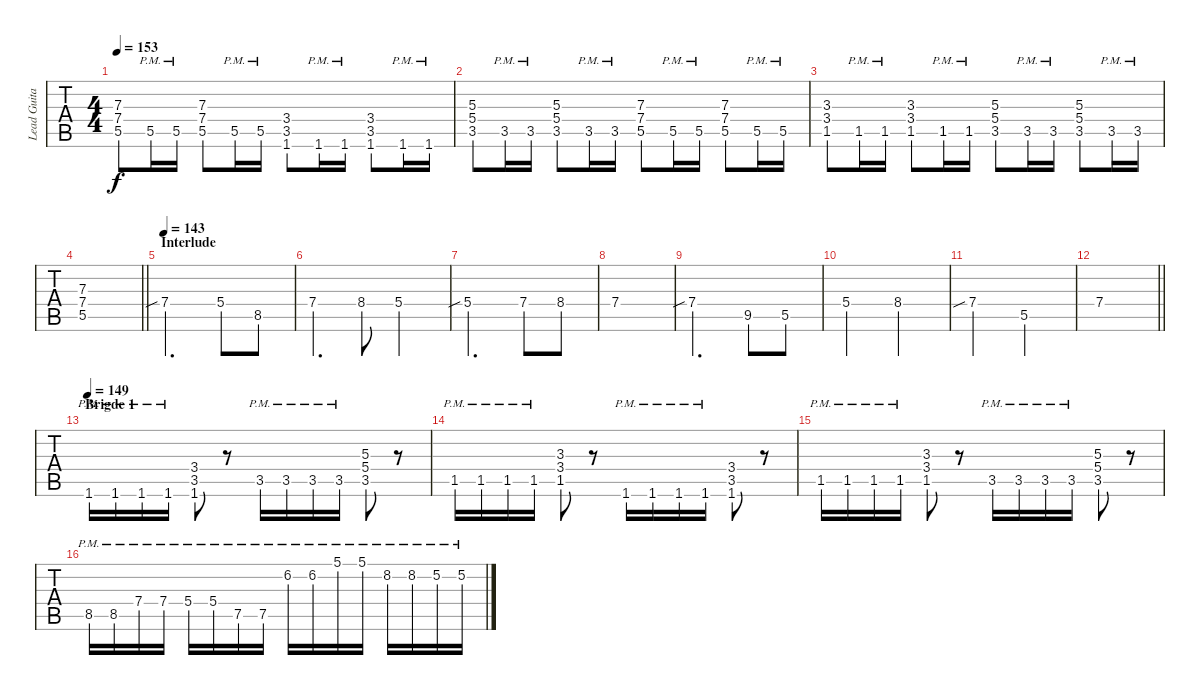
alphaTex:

\track ("Lead Guitar" "Lead Guita") {instrument distortionguitar}
\staff {tabs}
\tuning (Eb4 Bb3 Gb3 Db3 Ab2 Eb2) {hide}
\ts (4 4)
\tempo 153
\clef g2
\ks c
(7.3 7.4 5.5).8{dy f} 5.5{pm}.16 5.5{pm}.16 (7.3 7.4 5.5).8 5.5{pm}.16 5.5{pm}.16 (3.4 3.5 1.6).8 1.6{pm}.16 1.6{pm}.16 (3.4 3.5 1.6).8 1.6{pm}.16 1.6{pm}.16 |
(5.3 5.4 3.5).8 3.5{pm}.16 3.5{pm}.16 (5.3 5.4 3.5).8 3.5{pm}.16 3.5{pm}.16 (7.3 7.4 5.5).8 5.5{pm}.16 5.5{pm}.16 (7.3 7.4 5.5).8 5.5{pm}.16 5.5{pm}.16 |
(3.3 3.4 1.5).8 1.5{pm}.16 1.5{pm}.16 (3.3 3.4 1.5).8 1.5{pm}.16 1.5{pm}.16 (5.3 5.4 3.5).8 3.5{pm}.16 3.5{pm}.16 (5.3 5.4 3.5).8 3.5{pm}.16 3.5{pm}.16 |
\barLineRight lightlight
(7.3 7.4 5.5).1 |
\section ("" "Interlude ")
\tempo 143
7.4{sib}.2{d} 5.4.8 8.5.8 |
7.4.4{d} 8.4.8 5.4.2 |
5.4{sib}.2{d} 7.4.8 8.4.8 |
7.4.1 |
7.4{sib}.2{d} 9.5.8 5.5.8 |
5.4.2 8.4.2 |
7.4{sib}.2 5.5.2 |
\barLineRight lightlight
7.4.1 |
\section ("" "Brigde 1")
\tempo 149
1.6{pm}.16 1.6{pm}.16 1.6{pm}.16 1.6{pm}.16 (3.4 3.5 1.6).8 r.8 3.5{pm}.16 3.5{pm}.16 3.5{pm}.16 3.5{pm}.16 (5.3 5.4 3.5).8 r.8 |
1.5{pm}.16 1.5{pm}.16 1.5{pm}.16 1.5{pm}.16 (3.3 3.4 1.5).8 r.8 1.6{pm}.16 1.6{pm}.16 1.6{pm}.16 1.6{pm}.16 (3.4 3.5 1.6).8 r.8 |
1.5{pm}.16 1.5{pm}.16 1.5{pm}.16 1.5{pm}.16 (3.3 3.4 1.5).8 r.8 3.5{pm}.16 3.5{pm}.16 3.5{pm}.16 3.5{pm}.16 (5.3 5.4 3.5).8 r.8 |
8.5{pm}.16 8.5{pm}.16 7.4{pm}.16 7.4{pm}.16 5.4{pm}.16 5.4{pm}.16 7.5{pm}.16 7.5{pm}.16 6.2{pm}.16 6.2{pm}.16 5.1{pm}.16 5.1{pm}.16 8.2{pm}.16 8.2{pm}.16 5.2{pm}.16 5.2{pm}.16
